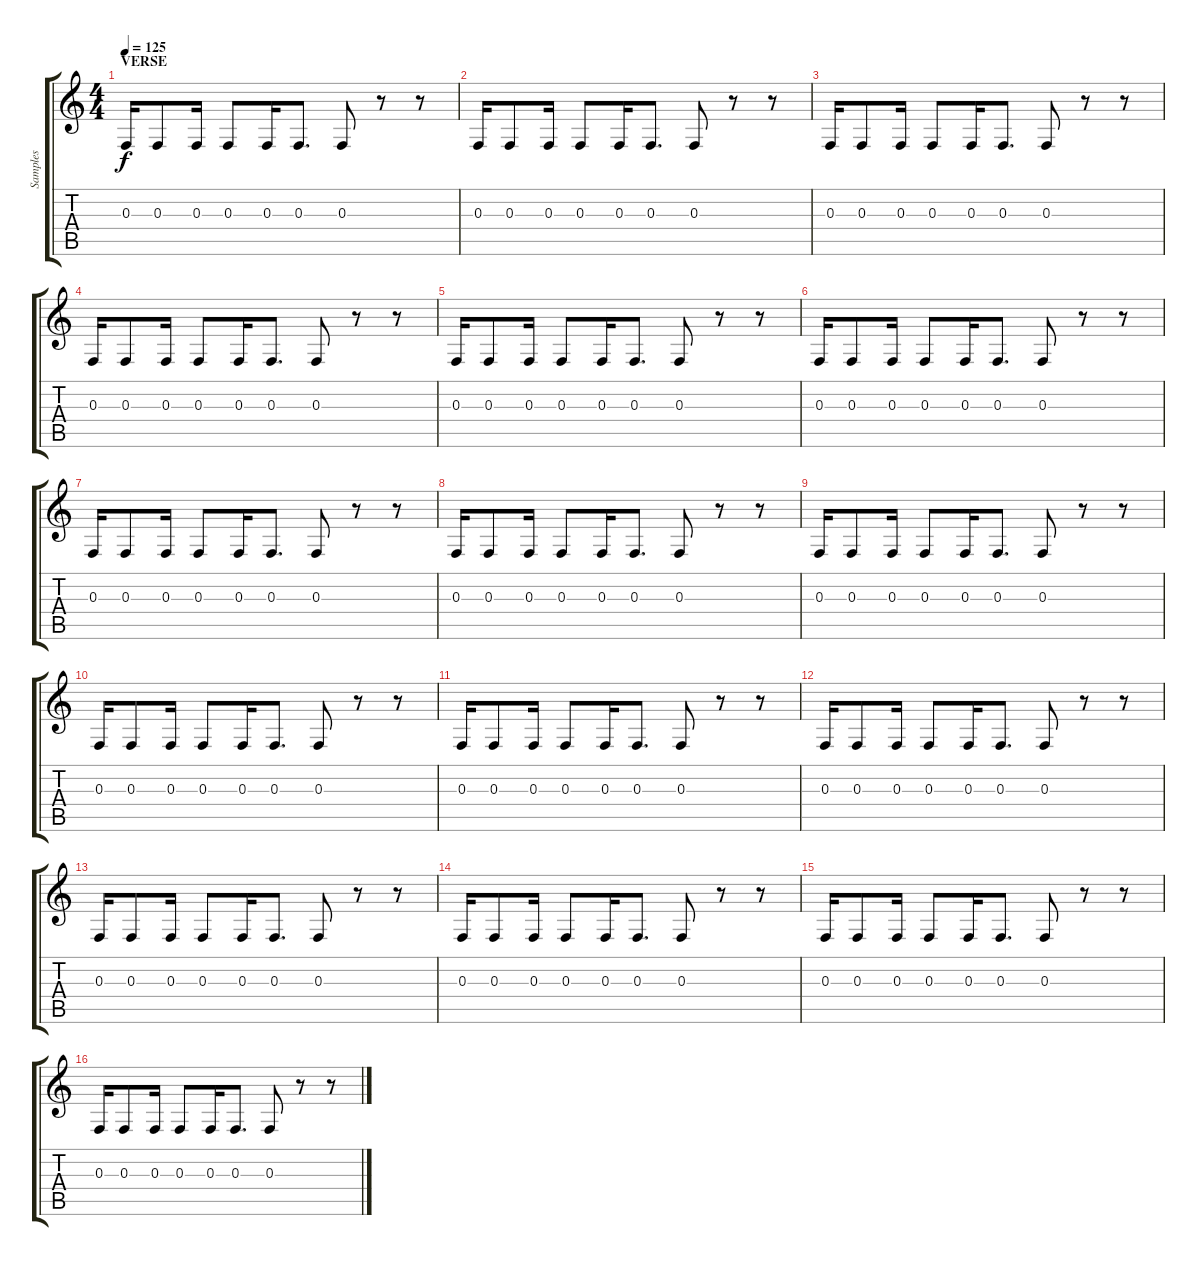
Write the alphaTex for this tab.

\track ("Samples" "Samples") {instrument blownbottle}
\staff {score tabs}
\tuning (D4 A3 F3 C3 G2 C2) {hide}
\ts (4 4)
\section ("" "VERSE")
\tempo 125
\clef g2
\ks c
0.3.16{dy f} 0.3.8 0.3.16 0.3.8 0.3.16 0.3.8{d} 0.3.8 r.8 r.8 |
0.3.16 0.3.8 0.3.16 0.3.8 0.3.16 0.3.8{d} 0.3.8 r.8 r.8 |
0.3.16 0.3.8 0.3.16 0.3.8 0.3.16 0.3.8{d} 0.3.8 r.8 r.8 |
0.3.16 0.3.8 0.3.16 0.3.8 0.3.16 0.3.8{d} 0.3.8 r.8 r.8 |
0.3.16 0.3.8 0.3.16 0.3.8 0.3.16 0.3.8{d} 0.3.8 r.8 r.8 |
0.3.16 0.3.8 0.3.16 0.3.8 0.3.16 0.3.8{d} 0.3.8 r.8 r.8 |
0.3.16 0.3.8 0.3.16 0.3.8 0.3.16 0.3.8{d} 0.3.8 r.8 r.8 |
0.3.16 0.3.8 0.3.16 0.3.8 0.3.16 0.3.8{d} 0.3.8 r.8 r.8 |
0.3.16 0.3.8 0.3.16 0.3.8 0.3.16 0.3.8{d} 0.3.8 r.8 r.8 |
0.3.16 0.3.8 0.3.16 0.3.8 0.3.16 0.3.8{d} 0.3.8 r.8 r.8 |
0.3.16 0.3.8 0.3.16 0.3.8 0.3.16 0.3.8{d} 0.3.8 r.8 r.8 |
0.3.16 0.3.8 0.3.16 0.3.8 0.3.16 0.3.8{d} 0.3.8 r.8 r.8 |
0.3.16 0.3.8 0.3.16 0.3.8 0.3.16 0.3.8{d} 0.3.8 r.8 r.8 |
0.3.16 0.3.8 0.3.16 0.3.8 0.3.16 0.3.8{d} 0.3.8 r.8 r.8 |
0.3.16 0.3.8 0.3.16 0.3.8 0.3.16 0.3.8{d} 0.3.8 r.8 r.8 |
0.3.16 0.3.8 0.3.16 0.3.8 0.3.16 0.3.8{d} 0.3.8 r.8 r.8
